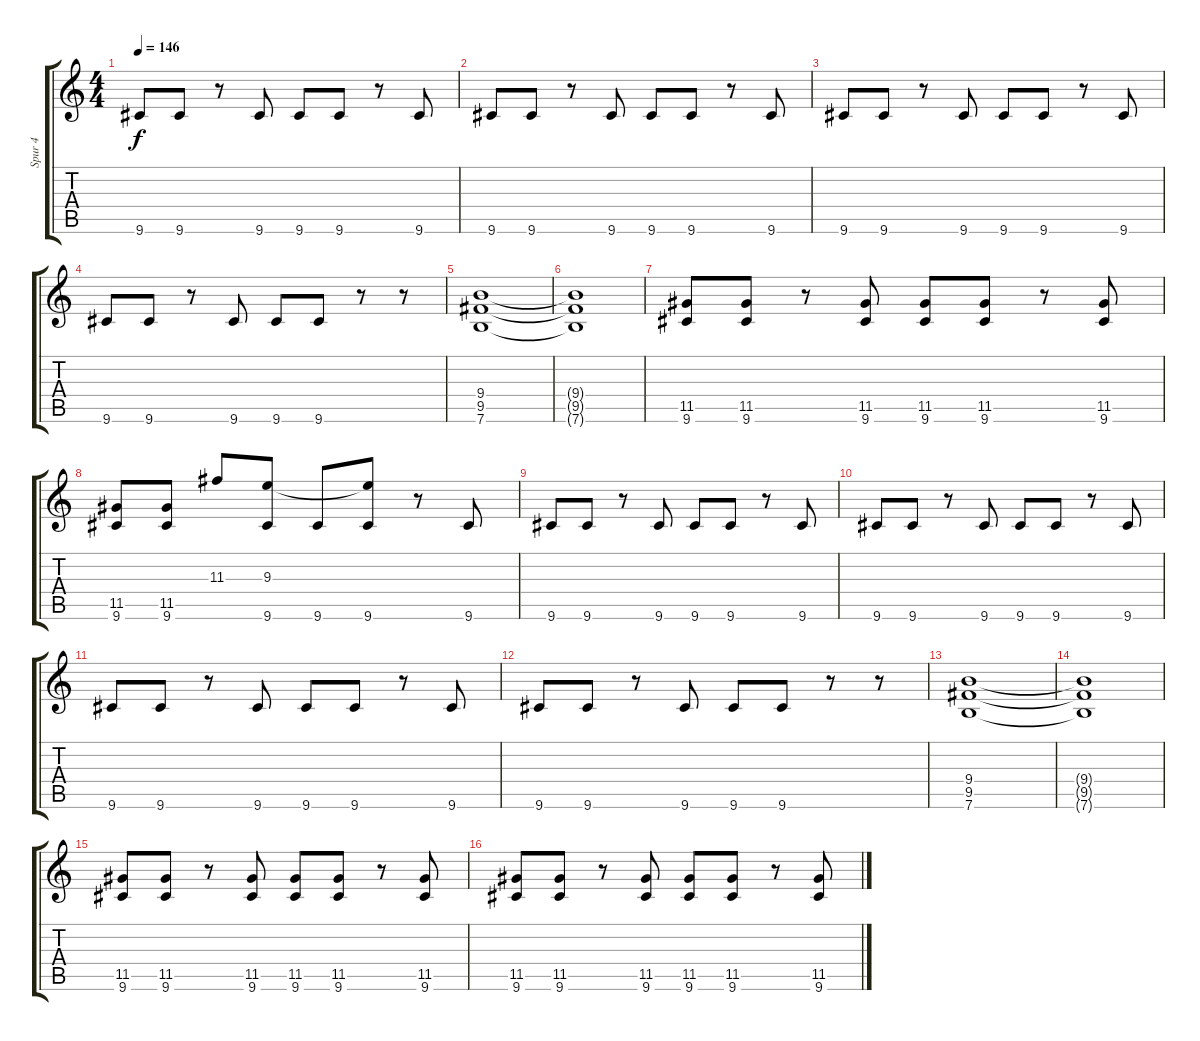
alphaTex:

\track ("Spur 4" "Spur 4") {instrument distortionguitar}
\staff {score tabs}
\tuning (E4 B3 G3 D3 A2 E2) {hide}
\ts (4 4)
\tempo 146
\clef g2
\ks c
9.6.8{dy f} 9.6.8 r.8 9.6.8 9.6.8 9.6.8 r.8 9.6.8 |
9.6.8 9.6.8 r.8 9.6.8 9.6.8 9.6.8 r.8 9.6.8 |
9.6.8 9.6.8 r.8 9.6.8 9.6.8 9.6.8 r.8 9.6.8 |
9.6.8 9.6.8 r.8 9.6.8 9.6.8 9.6.8 r.8 r.8 |
(9.4 9.5 7.6).1 |
(9.4{t} 9.5{t} 7.6{t}).1 |
(11.5 9.6).8 (11.5 9.6).8 r.8 (11.5 9.6).8 (11.5 9.6).8 (11.5 9.6).8 r.8 (11.5 9.6).8 |
(11.5 9.6).8 (11.5 9.6).8 11.3.8 (9.3 9.6).8 9.6.8 (9.3{t} 9.6).8 r.8 9.6.8 |
9.6.8 9.6.8 r.8 9.6.8 9.6.8 9.6.8 r.8 9.6.8 |
9.6.8 9.6.8 r.8 9.6.8 9.6.8 9.6.8 r.8 9.6.8 |
9.6.8 9.6.8 r.8 9.6.8 9.6.8 9.6.8 r.8 9.6.8 |
9.6.8 9.6.8 r.8 9.6.8 9.6.8 9.6.8 r.8 r.8 |
(9.4 9.5 7.6).1 |
(9.4{t} 9.5{t} 7.6{t}).1 |
(11.5 9.6).8 (11.5 9.6).8 r.8 (11.5 9.6).8 (11.5 9.6).8 (11.5 9.6).8 r.8 (11.5 9.6).8 |
(11.5 9.6).8 (11.5 9.6).8 r.8 (11.5 9.6).8 (11.5 9.6).8 (11.5 9.6).8 r.8 (11.5 9.6).8
